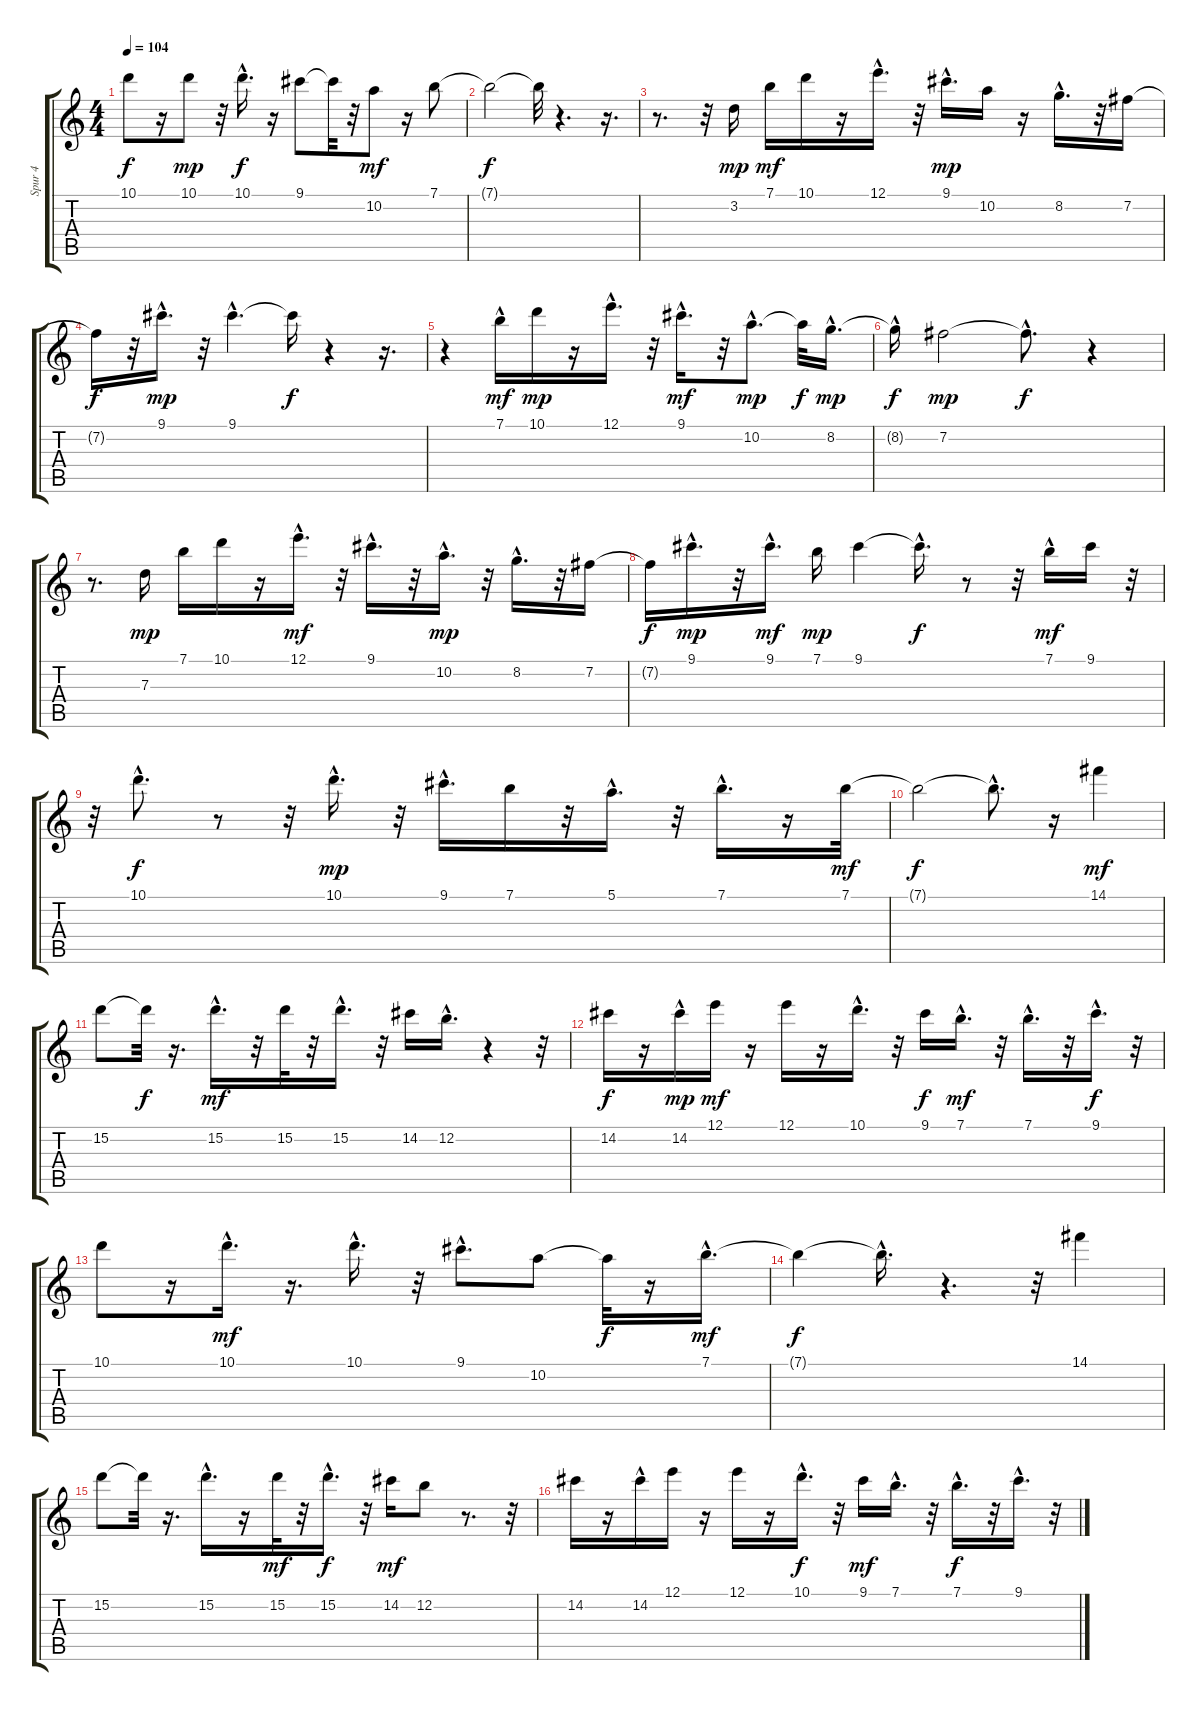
\track ("Spur 4" "Spur 4") {instrument acousticguitarnylon}
\staff {score tabs}
\tuning (E4 B3 G3 D3 A2 E2) {hide}
\ts (4 4)
\tempo 104
\clef g2
\ks c
10.1.8{dy f} r.16 10.1.8{dy mp} r.32 10.1{hac}.16{d dy f} r.16 9.1.8 9.1{t}.32 r.32 10.2.8{dy mf} r.16 7.1.8 |
7.1{t}.2{dy f} 7.1{t}.32 r.4{d} r.16{d} |
r.8{d} r.32 3.2.16{dy mp} 7.1.16{dy mf} 10.1.16 r.16 12.1{hac}.16{d} r.32 9.1{hac}.16{d dy mp} 10.2.16 r.16 8.2{hac}.16{d} r.32 7.2.16 |
7.2{t}.16{dy f} r.32 9.1{hac}.16{d dy mp} r.32 9.1{hac}.4{d} 9.1{t}.16{dy f} r.4 r.16{d} |
r.4 7.1{hac}.16{dy mf} 10.1.16{dy mp} r.16 12.1{hac}.16{d} r.32 9.1{hac}.16{d dy mf} r.32 10.2{hac}.8{d dy mp} 10.2{t}.32{dy f} 8.2{hac}.16{d dy mp} |
8.2{hac t}.16{dy f} 7.2.2{dy mp} 7.2{hac t}.8{d dy f} r.4 |
r.8{d} 7.3.16{dy mp} 7.1.16 10.1.16 r.16 12.1{hac}.16{d dy mf} r.32 9.1{hac}.16{d} r.32 10.2{hac}.16{d dy mp} r.32 8.2{hac}.16{d} r.32 7.2.16 |
7.2{t}.16{dy f} 9.1{hac}.16{d dy mp} r.32 9.1{hac}.16{d dy mf} 7.1.16{dy mp} 9.1.4 9.1{hac t}.16{d dy f} r.8 r.32 7.1{hac}.16{dy mf} 9.1.16 r.32 |
r.32 10.1{hac}.8{d dy f} r.8 r.32 10.1{hac}.16{d dy mp} r.32 9.1{hac}.16{d} 7.1.16 r.32 5.1{hac}.16{d} r.32 7.1{hac}.16{d} r.16 7.1.32{dy mf} |
7.1{t}.2{dy f} 7.1{hac t}.8{d} r.16 14.1.4{dy mf} |
15.2.8 15.2{t}.32{dy f} r.16{d} 15.2{hac}.16{d dy mf} r.32 15.2.32 r.32 15.2{hac}.16{d} r.32 14.2.16 12.2{hac}.16{d} r.4 r.32 |
14.2.16{dy f} r.16 14.2{hac}.16{dy mp} 12.1.16{dy mf} r.16 12.1.16 r.16 10.1{hac}.16{d} r.32 9.1.16{dy f} 7.1{hac}.16{d dy mf} r.32 7.1{hac}.16{d} r.32 9.1{hac}.16{d dy f} r.32 |
10.1.8 r.16 10.1{hac}.16{d dy mf} r.16{d} 10.1{hac}.16{d} r.32 9.1{hac}.8{d} 10.2.8 10.2{t}.32{dy f} r.16 7.1{hac}.16{d dy mf} |
7.1{t}.4{dy f} 7.1{hac t}.16{d} r.4{d} r.32 14.1.4 |
15.2.8 15.2{t}.32 r.16{d} 15.2{hac}.16{d} r.16 15.2.32{dy mf} r.32 15.2{hac}.16{d dy f} r.32 14.2.16{dy mf} 12.2.8 r.8{d} r.32 |
14.2.16 r.16 14.2{hac}.16 12.1.16 r.16 12.1.16 r.16 10.1{hac}.16{d dy f} r.32 9.1.16{dy mf} 7.1{hac}.16{d} r.32 7.1{hac}.16{d dy f} r.32 9.1{hac}.16{d} r.32
